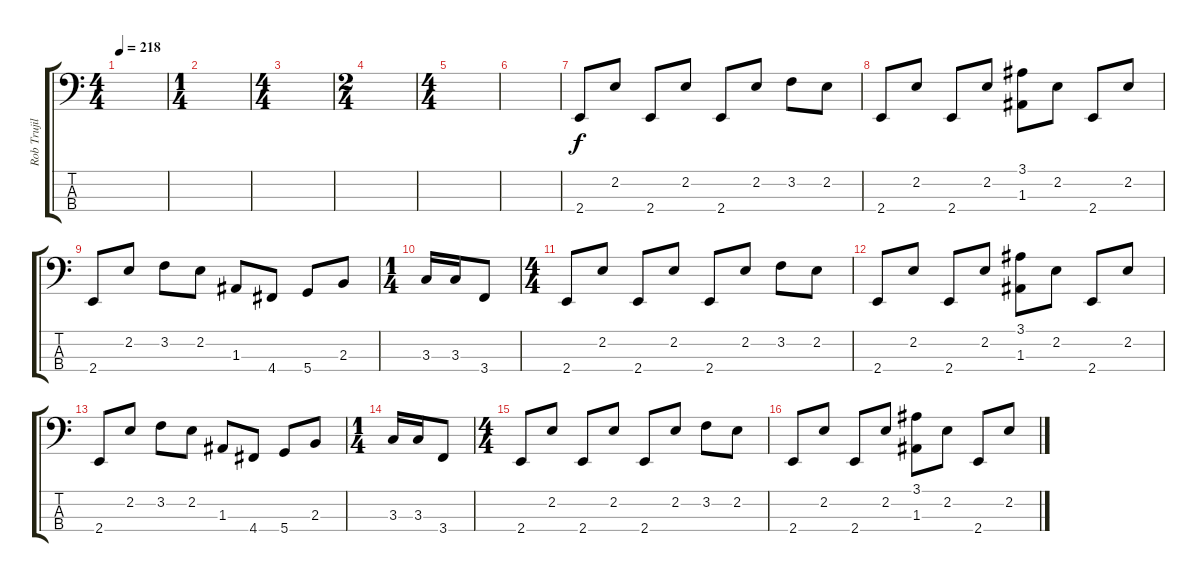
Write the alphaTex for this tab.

\track ("Rob Trujillo" "Rob Trujil") {instrument electricbasspick}
\staff {score tabs}
\tuning (G2 D2 A1 D1) {hide}
\ts (4 4)
\tempo 218
\clef f4
\ks c
|
\ts (1 4)
|
\ts (4 4)
|
\ts (2 4)
|
\ts (4 4)
|
|
2.4.8 2.2.8 2.4.8 2.2.8 2.4.8 2.2.8 3.2.8 2.2.8 |
2.4.8 2.2.8 2.4.8 2.2.8 (3.1 1.3).8 2.2.8 2.4.8 2.2.8 |
2.4.8 2.2.8 3.2.8 2.2.8 1.3.8 4.4.8 5.4.8 2.3.8 |
\ts (1 4)
3.3.16 3.3.16 3.4.8 |
\ts (4 4)
2.4.8 2.2.8 2.4.8 2.2.8 2.4.8 2.2.8 3.2.8 2.2.8 |
2.4.8 2.2.8 2.4.8 2.2.8 (3.1 1.3).8 2.2.8 2.4.8 2.2.8 |
2.4.8 2.2.8 3.2.8 2.2.8 1.3.8 4.4.8 5.4.8 2.3.8 |
\ts (1 4)
3.3.16 3.3.16 3.4.8 |
\ts (4 4)
2.4.8 2.2.8 2.4.8 2.2.8 2.4.8 2.2.8 3.2.8 2.2.8 |
2.4.8 2.2.8 2.4.8 2.2.8 (3.1 1.3).8 2.2.8 2.4.8 2.2.8
